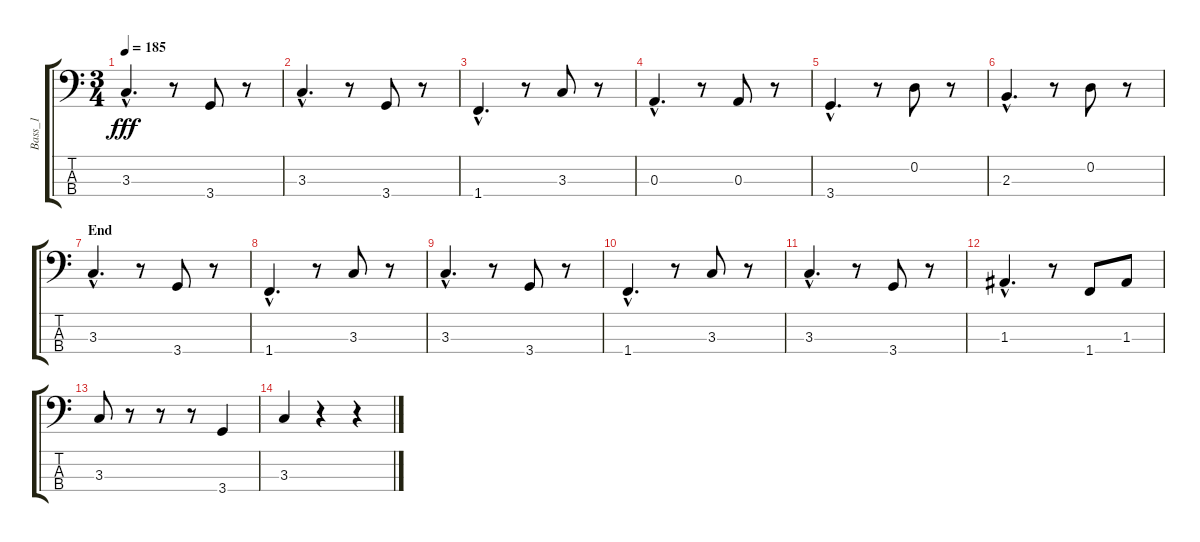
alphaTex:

\track ("Bass_1" "Bass_1") {instrument electricguitarmuted}
\staff {score tabs}
\tuning (G2 D2 A1 E1) {hide}
\ts (3 4)
\tempo 185
\clef f4
\ks c
3.3{hac}.4{d dy fff} r.8 3.4.8 r.8 |
3.3{hac}.4{d} r.8 3.4.8 r.8 |
1.4{hac}.4{d} r.8 3.3.8 r.8 |
0.3{hac}.4{d} r.8 0.3.8 r.8 |
3.4{hac}.4{d} r.8 0.2.8 r.8 |
2.3{hac}.4{d} r.8 0.2.8 r.8 |
\section ("" "End")
3.3{hac}.4{d} r.8 3.4.8 r.8 |
1.4{hac}.4{d} r.8 3.3.8 r.8 |
3.3{hac}.4{d} r.8 3.4.8 r.8 |
1.4{hac}.4{d} r.8 3.3.8 r.8 |
3.3{hac}.4{d} r.8 3.4.8 r.8 |
1.3{hac}.4{d} r.8 1.4.8 1.3.8 |
3.3.8 r.8 r.8 r.8 3.4.4 |
3.3.4 r.4 r.4
